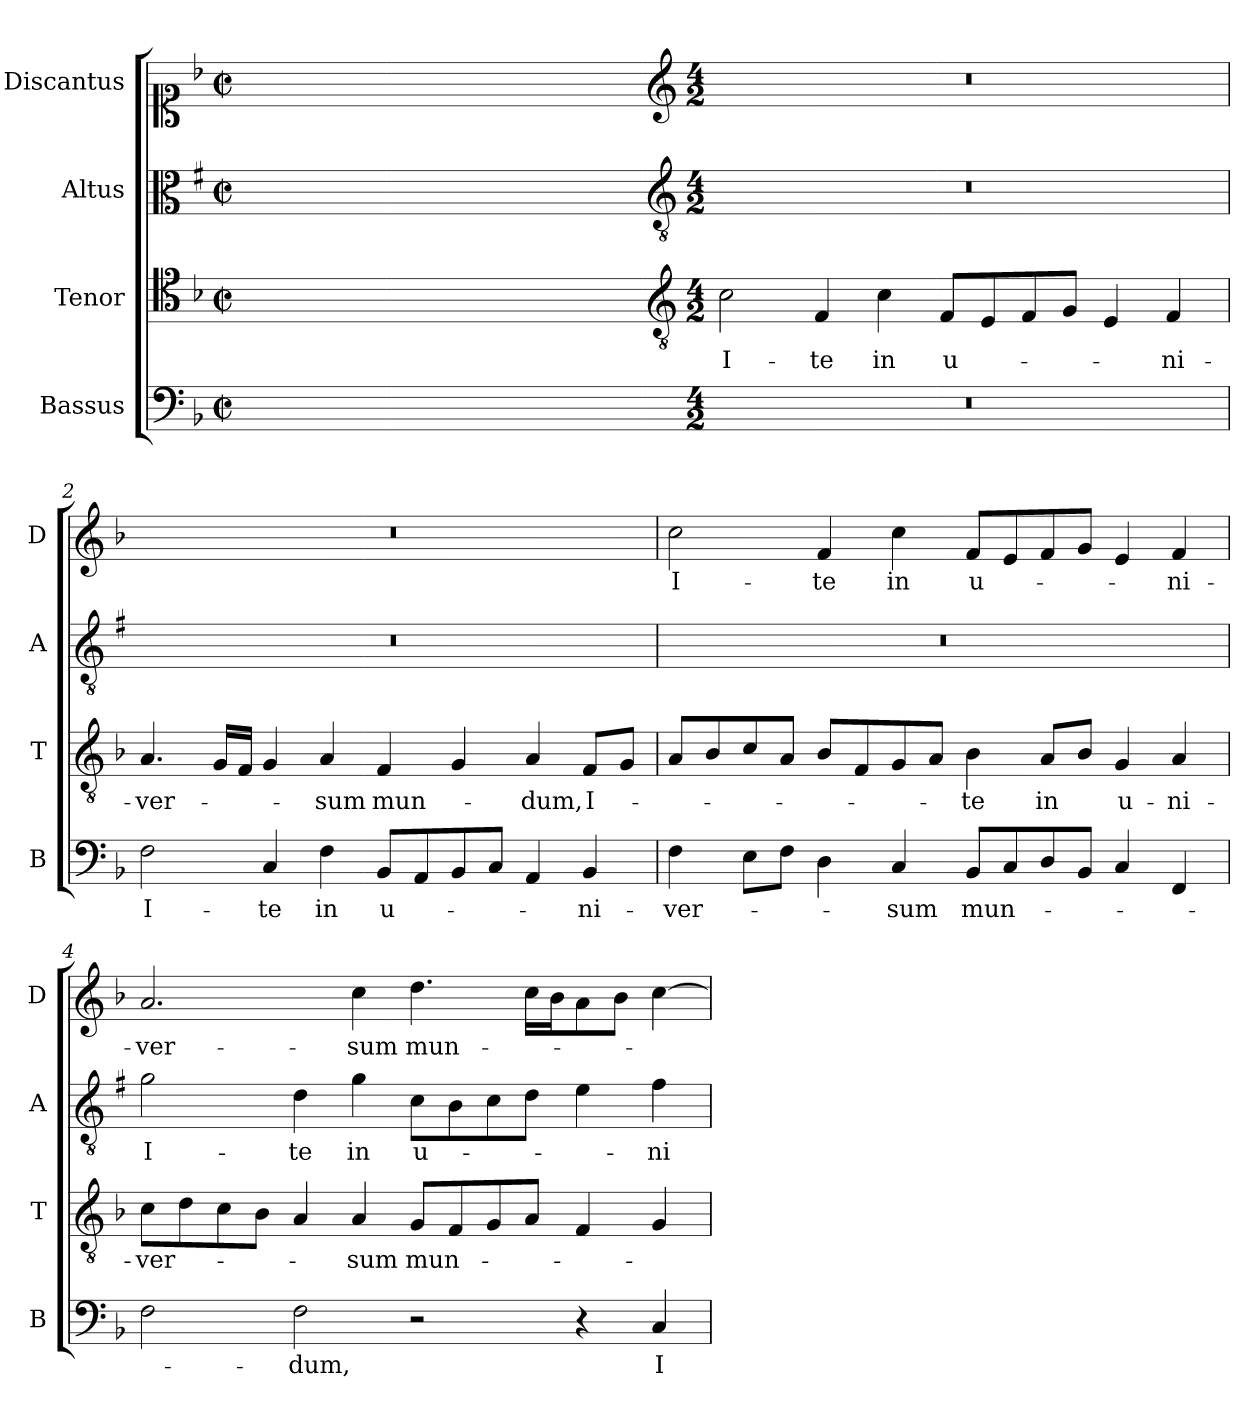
**kern	**text	**kern	**text	**kern	**text	**kern	**text
*part4	*part4	*part3	*part3	*part2	*part2	*part1	*part1
*staff4	*staff4	*staff3	*staff3	*staff2	*staff2	*staff1	*staff1
*I"Bassus	*	*I"Tenor	*	*I"Altus	*	*I"Discantus	*
*I'B	*	*I'T	*	*I'A	*	*I'D	*
*clefF4	*	*clefC4	*	*clefC3	*	*clefC1	*
*	*	*	*	*ITrd1c2	*	*	*
*k[b-]	*	*k[b-]	*	*k[b-]	*	*k[b-]	*
*F:	*	*F:	*	*F:	*	*F:	*
*M2/2	*	*M2/2	*	*M2/2	*	*M2/2	*
*met(c|)	*	*met(c|)	*	*met(c|)	*	*met(c|)	*
=	=	=	=	=	=	=	=
1ryy	.	1ryy	.	1ryy	.	1ryy	.
=1X-	=1X-	=1X-	=1X-	=1X-	=1X-	=1X-	=1X-
4ryy	.	4ryy	.	4ryy	.	4ryy	.
4ryy	.	4ryy	.	4ryy	.	4ryy	.
4ryy	.	4ryy	.	4ryy	.	4ryy	.
4ryy	.	4ryy	.	4ryy	.	4ryy	.
=1-	=1-	=1-	=1-	=1-	=1-	=1-	=1-
*	*	*clefGv2	*	*clefGv2	*	*clefG2	*
*M4/2	*	*M4/2	*	*M4/2	*	*M4/2	*
!	!	!	!LO:LY:b	!	!	!	!
0r	.	2c\	I-	0r	.	0r	.
!	!	!	!LO:LY:b	!	!	!	!
.	.	4F/	-te	.	.	.	.
!	!	!	!LO:LY:b	!	!	!	!
.	.	4c\	in	.	.	.	.
!	!	!	!LO:LY:b	!	!	!	!
.	.	8F/L	u-	.	.	.	.
.	.	8E/	.	.	.	.	.
.	.	8F/	.	.	.	.	.
.	.	8G/J	.	.	.	.	.
.	.	4E/	.	.	.	.	.
!	!	!	!LO:LY:b	!	!	!	!
.	.	4F/	-ni-	.	.	.	.
=2	=2	=2	=2	=2	=2	=2	=2
!	!LO:LY:b	!	!LO:LY:b	!	!	!	!
2F\	I-	4.A/	-ver-	0r	.	0r	.
.	.	16G/LL	.	.	.	.	.
.	.	16F/JJ	.	.	.	.	.
!	!LO:LY:b	!	!	!	!	!	!
4C/	-te	4G/	.	.	.	.	.
!	!LO:LY:b	!	!LO:LY:b	!	!	!	!
4F\	in	4A/	-sum	.	.	.	.
!	!LO:LY:b	!	!LO:LY:b	!	!	!	!
8BB-/L	u-	4F/	mun-	.	.	.	.
8AA/	.	.	.	.	.	.	.
8BB-/	.	4G/	.	.	.	.	.
8C/J	.	.	.	.	.	.	.
!	!	!	!LO:LY:b	!	!	!	!
4AA/	.	4A/	-dum,	.	.	.	.
!	!LO:LY:b	!	!LO:LY:b	!	!	!	!
4BB-/	-ni-	8F/L	I-	.	.	.	.
.	.	8G/J	.	.	.	.	.
=3	=3	=3	=3	=3	=3	=3	=3
!	!LO:LY:b	!	!	!	!	!	!LO:LY:b
4F\	-ver-	8A/L	.	0r	.	2cc\	I-
.	.	8B-/	.	.	.	.	.
8E\L	.	8c/	.	.	.	.	.
8F\J	.	8A/J	.	.	.	.	.
!	!	!	!	!	!	!	!LO:LY:b
4D\	.	8B-/L	.	.	.	4f/	-te
.	.	8F/	.	.	.	.	.
!	!LO:LY:b	!	!	!	!	!	!LO:LY:b
4C/	-sum	8G/	.	.	.	4cc\	in
.	.	8A/J	.	.	.	.	.
!	!LO:LY:b	!	!LO:LY:b	!	!	!	!LO:LY:b
8BB-/L	mun-	4B-\	-te	.	.	8f/L	u-
8C/	.	.	.	.	.	8e/	.
!	!	!	!LO:LY:b	!	!	!	!
8D/	.	8A/L	in	.	.	8f/	.
8BB-/J	.	8B-/J	.	.	.	8g/J	.
!	!	!	!LO:LY:b	!	!	!	!
4C/	.	4G/	u-	.	.	4e/	.
!	!	!	!LO:LY:b	!	!	!	!LO:LY:b
4FF/	.	4A/	-ni-	.	.	4f/	-ni-
!!LO:LB:g=z
=4	=4	=4	=4	=4	=4	=4	=4
!	!	!	!LO:LY:b	!	!LO:LY:b	!	!LO:LY:b
2F\	.	8c\L	-ver-	2f\	I-	2.a/	-ver-
.	.	8d\	.	.	.	.	.
.	.	8c\	.	.	.	.	.
.	.	8B-\J	.	.	.	.	.
!	!LO:LY:b	!	!	!	!LO:LY:b	!	!
2F\	-dum,	4A/	.	4c\	-te	.	.
!	!	!	!LO:LY:b	!	!LO:LY:b	!	!LO:LY:b
.	.	4A/	-sum	4f\	in	4cc\	-sum
!	!	!	!LO:LY:b	!	!LO:LY:b	!	!LO:LY:b
2r	.	8G/L	mun-	8B-\L	u-	4.dd\	mun-
.	.	8F/	.	8A\	.	.	.
.	.	8G/	.	8B-\	.	.	.
.	.	8A/J	.	8c\J	.	16cc\LL	.
.	.	.	.	.	.	16b-\J	.
4r	.	4F/	.	4d\	.	8a\	.
.	.	.	.	.	.	8b-\J	.
!	!LO:LY:b	!	!	!	!LO:LY:b	!	!
4C/	I-	4G/	.	4e\	-ni-	[4cc\	.
=	=	=	=	=	=	=	=
*-	*-	*-	*-	*-	*-	*-	*-
